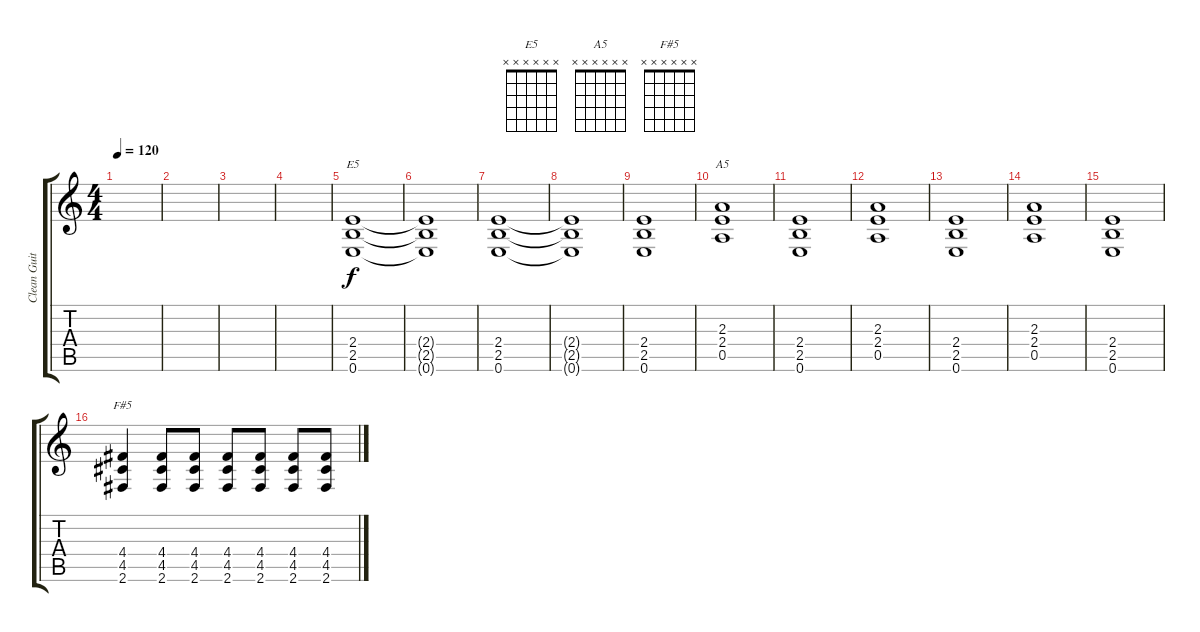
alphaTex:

\track ("Clean Guitar" "Clean Guit") {instrument electricguitarclean}
\staff {score tabs}
\tuning (E4 B3 G3 D3 A2 E2) {hide}
\chord ("E5" x x x x x x) {firstfret 0}
\chord ("A5" x x x x x x) {firstfret 0}
\chord ("F#5" x x x x x x) {firstfret 0}
\ts (4 4)
\tempo 120
\clef g2
\ks c
|
|
|
|
(2.4 2.5 0.6).1{ch "E5" volume 12} |
(2.4{t} 2.5{t} 0.6{t}).1 |
(2.4 2.5 0.6).1 |
(2.4{t} 2.5{t} 0.6{t}).1 |
(2.4 2.5 0.6).1 |
(2.3 2.4 0.5).1{ch "A5"} |
(2.4 2.5 0.6).1 |
(2.3 2.4 0.5).1 |
(2.4 2.5 0.6).1 |
(2.3 2.4 0.5).1 |
(2.4 2.5 0.6).1 |
(4.4 4.5 2.6).4{ch "F#5"} (4.4 4.5 2.6).8 (4.4 4.5 2.6).8 (4.4 4.5 2.6).8 (4.4 4.5 2.6).8 (4.4 4.5 2.6).8 (4.4 4.5 2.6).8
